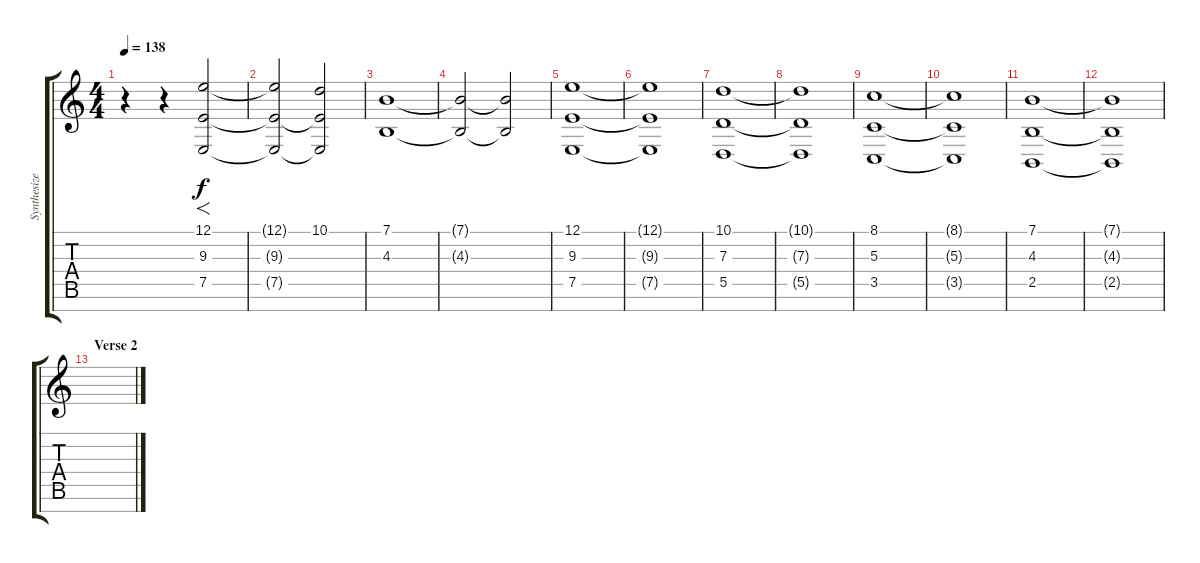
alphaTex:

\track ("Synthesizer" "Synthesize") {instrument stringensemble1}
\staff {score tabs}
\tuning (E4 B3 G3 D3 A2 E2 B1) {hide}
\ts (4 4)
\tempo 138
\clef g2
\ks c
r.4{dy f volume 11} r.4 (12.1 9.3 7.5).2{f} |
(12.1{t} 9.3{t} 7.5{t}).2 (10.1 9.3{t} 7.5{t}).2 |
(7.1 4.3).1 |
(7.1{t} 4.3{t}).2{volume 9} (7.1{t} 4.3{t}).2{volume 7} |
(12.1 9.3 7.5).1{volume 12} |
(12.1{t} 9.3{t} 7.5{t}).1 |
(10.1 7.3 5.5).1 |
(10.1{t} 7.3{t} 5.5{t}).1 |
(8.1 5.3 3.5).1 |
(8.1{t} 5.3{t} 3.5{t}).1 |
(7.1 4.3 2.5).1 |
(7.1{t} 4.3{t} 2.5{t}).1 |
\section ("" "Verse 2")
